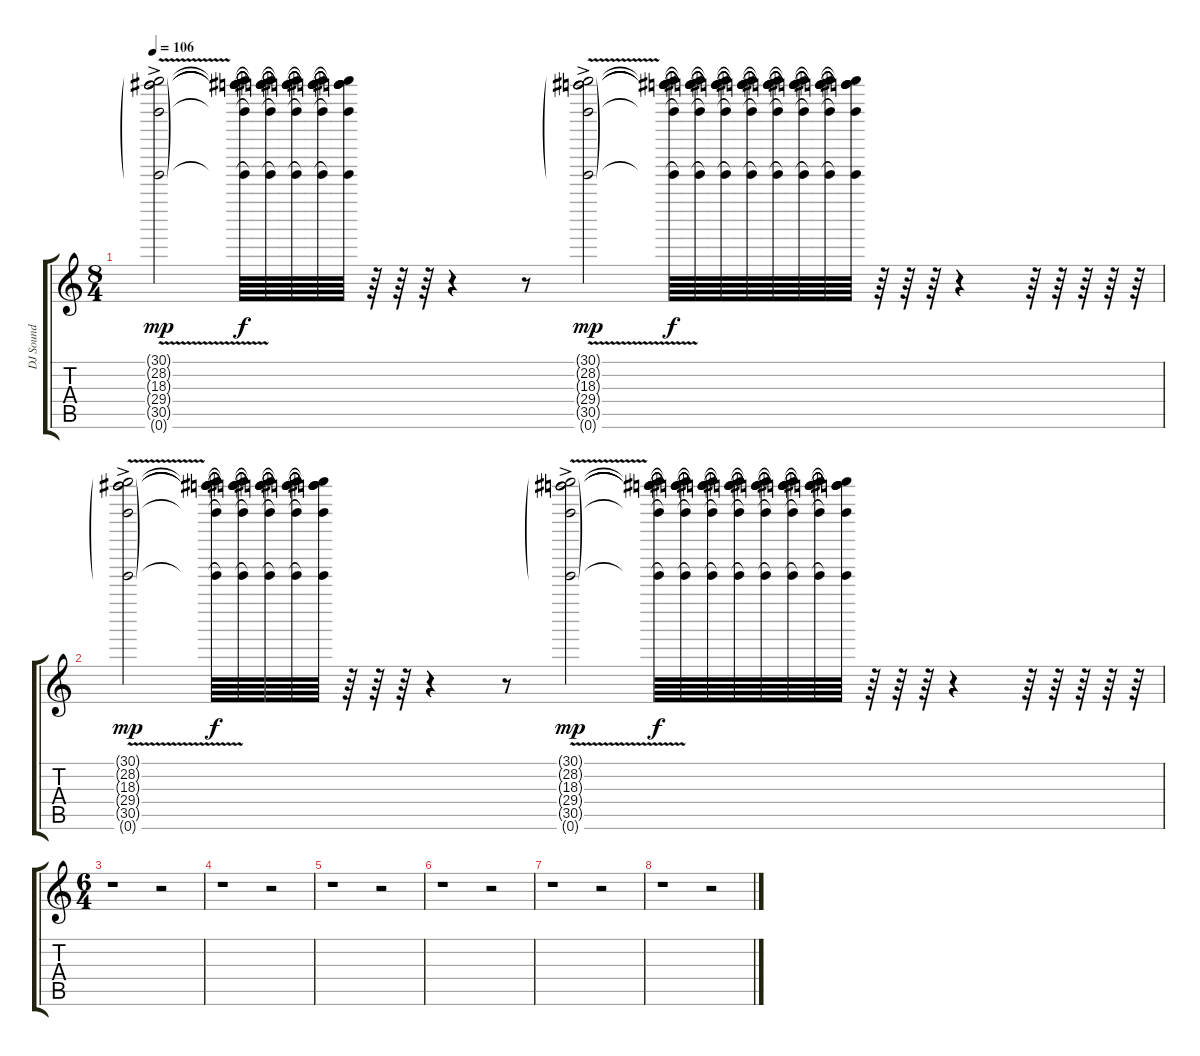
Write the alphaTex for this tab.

\track ("DJ Sound" "DJ Sound") {instrument seashore}
\staff {score tabs}
\tuning (Bb8 Bb8 Bb8 Bb8 A8 E8) {hide}
\ts (8 4)
\tempo 106
\clef g2
\ks c
(30.1{v g ac} 28.2{v g ac} 18.3{g} 29.4{g} 30.5{g} 0.6{g}).2{dy mp} (30.1{t} 28.2{t} 18.3{t} 29.4{t} 30.5{t} 0.6{t}).64{dy f} (30.1{t} 28.2{t} 18.3{t} 29.4{t} 30.5{t} 0.6{t}).64 (30.1{t} 28.2{t} 18.3{t} 29.4{t} 30.5{t} 0.6{t}).64 (30.1{t} 28.2{t} 18.3{t} 29.4{t} 30.5{t} 0.6{t}).64 (30.1{t} 28.2{t} 18.3{t} 29.4{t} 30.5{t} 0.6{t}).64 r.64 r.64 r.64 r.4 r.8 (30.1{v g ac} 28.2{v g ac} 18.3{g} 29.4{g} 30.5{g} 0.6{g}).2{dy mp} (30.1{t} 28.2{t} 18.3{t} 29.4{t} 30.5{t} 0.6{t}).64{dy f} (30.1{t} 28.2{t} 18.3{t} 29.4{t} 30.5{t} 0.6{t}).64 (30.1{t} 28.2{t} 18.3{t} 29.4{t} 30.5{t} 0.6{t}).64 (30.1{t} 28.2{t} 18.3{t} 29.4{t} 30.5{t} 0.6{t}).64 (30.1{t} 28.2{t} 18.3{t} 29.4{t} 30.5{t} 0.6{t}).64 (30.1{t} 28.2{t} 18.3{t} 29.4{t} 30.5{t} 0.6{t}).64 (30.1{t} 28.2{t} 18.3{t} 29.4{t} 30.5{t} 0.6{t}).64 (30.1{t} 28.2{t} 18.3{t} 29.4{t} 30.5{t} 0.6{t}).64 r.64 r.64 r.64 r.4 r.64 r.64 r.64 r.64 r.64 |
(30.1{v g ac} 28.2{v g ac} 18.3{g} 29.4{g} 30.5{g} 0.6{g}).2{dy mp} (30.1{t} 28.2{t} 18.3{t} 29.4{t} 30.5{t} 0.6{t}).64{dy f} (30.1{t} 28.2{t} 18.3{t} 29.4{t} 30.5{t} 0.6{t}).64 (30.1{t} 28.2{t} 18.3{t} 29.4{t} 30.5{t} 0.6{t}).64 (30.1{t} 28.2{t} 18.3{t} 29.4{t} 30.5{t} 0.6{t}).64 (30.1{t} 28.2{t} 18.3{t} 29.4{t} 30.5{t} 0.6{t}).64 r.64 r.64 r.64 r.4 r.8 (30.1{v g ac} 28.2{v g ac} 18.3{g} 29.4{g} 30.5{g} 0.6{g}).2{dy mp} (30.1{t} 28.2{t} 18.3{t} 29.4{t} 30.5{t} 0.6{t}).64{dy f} (30.1{t} 28.2{t} 18.3{t} 29.4{t} 30.5{t} 0.6{t}).64 (30.1{t} 28.2{t} 18.3{t} 29.4{t} 30.5{t} 0.6{t}).64 (30.1{t} 28.2{t} 18.3{t} 29.4{t} 30.5{t} 0.6{t}).64 (30.1{t} 28.2{t} 18.3{t} 29.4{t} 30.5{t} 0.6{t}).64 (30.1{t} 28.2{t} 18.3{t} 29.4{t} 30.5{t} 0.6{t}).64 (30.1{t} 28.2{t} 18.3{t} 29.4{t} 30.5{t} 0.6{t}).64 (30.1{t} 28.2{t} 18.3{t} 29.4{t} 30.5{t} 0.6{t}).64 r.64 r.64 r.64 r.4 r.64 r.64 r.64 r.64 r.64 |
\ts (6 4)
r.1 r.2 |
r.1 r.2 |
r.1 r.2 |
r.1 r.2 |
r.1 r.2 |
r.1 r.2
